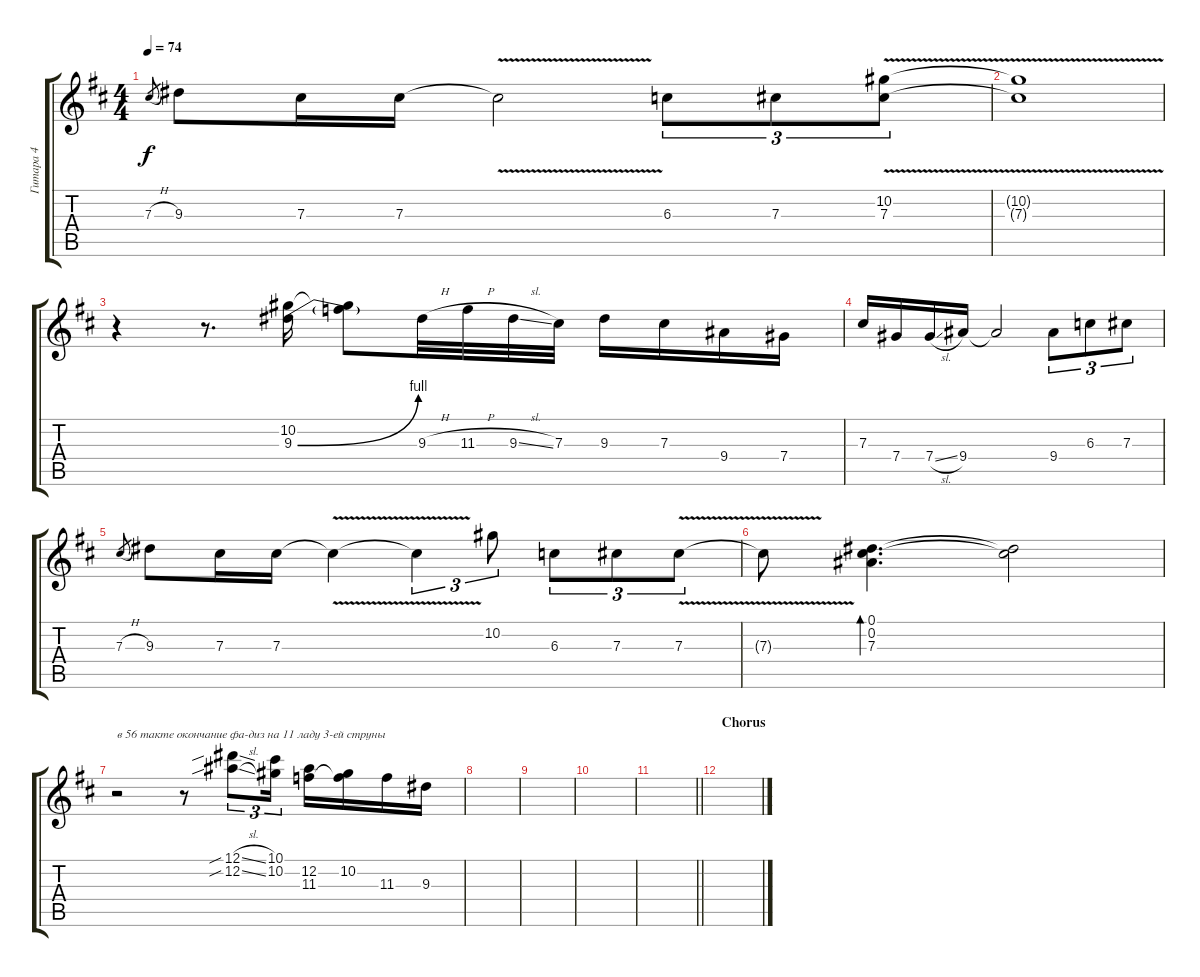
\track ("Гитара 4" "Гитара 4") {instrument distortionguitar}
\staff {score tabs}
\tuning (Eb4 Bb3 Gb3 Db3 Ab2 Eb2) {hide}
\ts (4 4)
\tempo 74
\clef g2
\ks bminor
7.3{h}.8{gr dy f} 9.3.8 7.3.16 7.3.16 7.3{v t}.2 6.3.8{tu (3 2)} 7.3.8{tu (3 2)} (10.2{v} 7.3{v}).8{tu (3 2)} |
(10.2{t} 7.3{t}).1 |
r.4 r.8{d} (10.2 9.3{be (bend 0 0 60 4)}).16 (10.2{t} 9.3{t}).8 9.3{h}.32 11.3{h}.32 9.3{sl}.32 7.3.32 9.3.16 7.3.16 9.4.16 7.4.16 |
7.3.16 7.4.16 7.4{sl}.16 9.4.16 9.4{t}.2 9.4.8{tu (3 2)} 6.3.8{tu (3 2)} 7.3.8{tu (3 2)} |
7.3{h}.8{gr} 9.3.8 7.3.16 7.3.16 7.3{v t}.4 7.3{t}.4{tu (3 2)} 10.2.8{tu (3 2)} 6.3.8{tu (3 2)} 7.3.8{tu (3 2)} 7.3{v}.8{tu (3 2)} |
7.3{t}.8 (0.1 0.2 7.3).4{d bd 60} (0.1{t} 7.3{t}).2 |
r.2{txt "в 56 такте окончание фа-диз на 11 ладу 3-ей струны"} r.8 (12.1{sib sl} 12.2{sib sl}).8{tu (3 2)} (10.1 10.2).16{tu (3 2)} (12.2 11.3).16 (10.2 11.3{t}).16 11.3.16 9.3.16 |
|
|
|
\barLineRight lightlight
|
\section ("" "Chorus")
